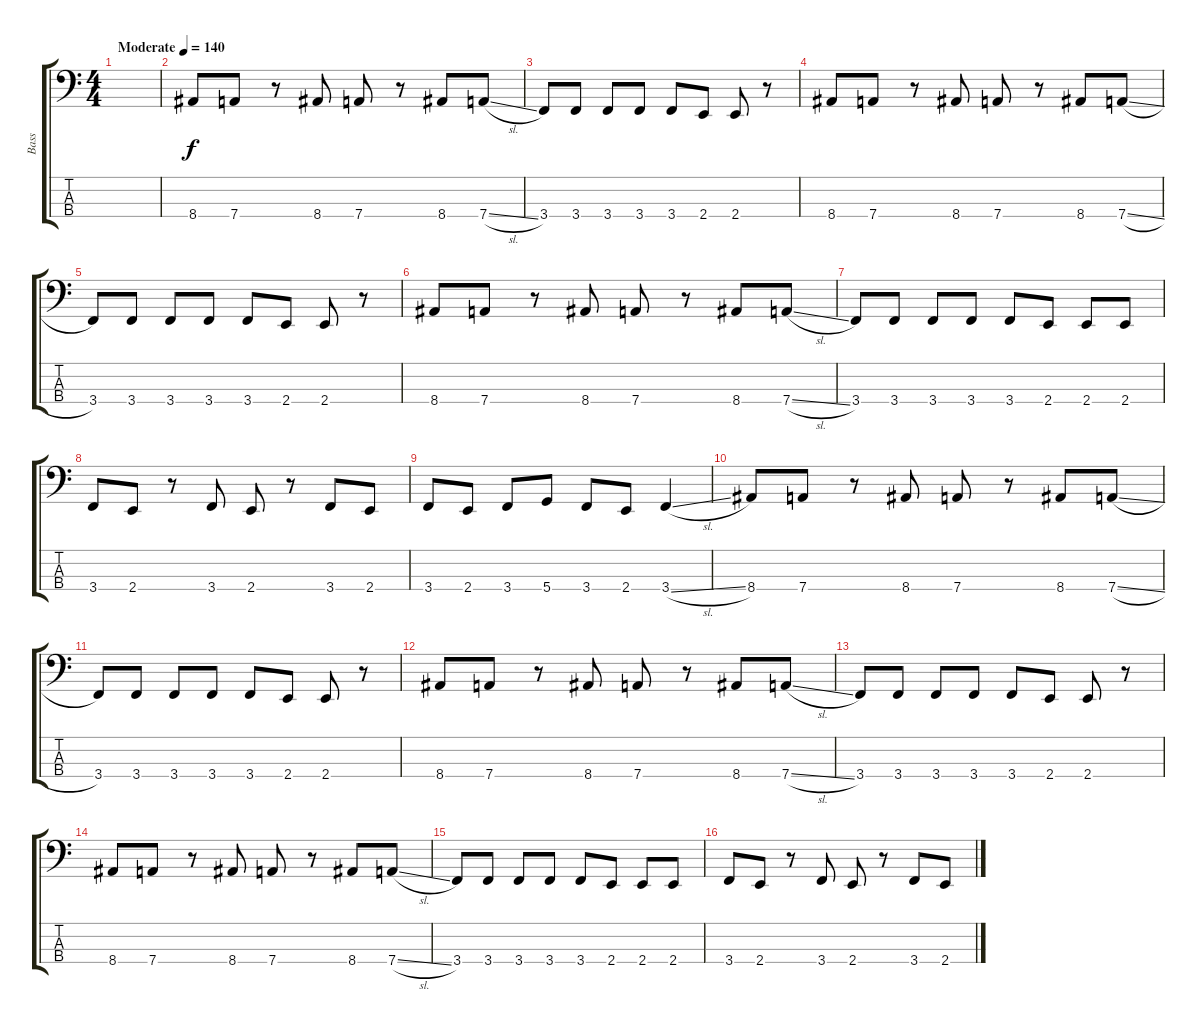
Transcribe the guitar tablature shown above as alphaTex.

\track ("Bass" "Bass") {instrument electricbassfinger}
\staff {score tabs}
\tuning (G2 D2 A1 D1) {hide}
\ts (4 4)
\tempo (140 "Moderate")
\clef f4
\ks c
|
8.4.8 7.4.8 r.8 8.4.8 7.4.8 r.8 8.4.8 7.4{sl}.8 |
3.4.8 3.4.8 3.4.8 3.4.8 3.4.8 2.4.8 2.4.8 r.8 |
8.4.8 7.4.8 r.8 8.4.8 7.4.8 r.8 8.4.8 7.4{sl}.8 |
3.4.8 3.4.8 3.4.8 3.4.8 3.4.8 2.4.8 2.4.8 r.8 |
8.4.8 7.4.8 r.8 8.4.8 7.4.8 r.8 8.4.8 7.4{sl}.8 |
3.4.8 3.4.8 3.4.8 3.4.8 3.4.8 2.4.8 2.4.8 2.4.8 |
3.4.8 2.4.8 r.8 3.4.8 2.4.8 r.8 3.4.8 2.4.8 |
3.4.8 2.4.8 3.4.8 5.4.8 3.4.8 2.4.8 3.4{sl}.4 |
8.4.8 7.4.8 r.8 8.4.8 7.4.8 r.8 8.4.8 7.4{sl}.8 |
3.4.8 3.4.8 3.4.8 3.4.8 3.4.8 2.4.8 2.4.8 r.8 |
8.4.8 7.4.8 r.8 8.4.8 7.4.8 r.8 8.4.8 7.4{sl}.8 |
3.4.8 3.4.8 3.4.8 3.4.8 3.4.8 2.4.8 2.4.8 r.8 |
8.4.8 7.4.8 r.8 8.4.8 7.4.8 r.8 8.4.8 7.4{sl}.8 |
3.4.8 3.4.8 3.4.8 3.4.8 3.4.8 2.4.8 2.4.8 2.4.8 |
3.4.8 2.4.8 r.8 3.4.8 2.4.8 r.8 3.4.8 2.4.8
